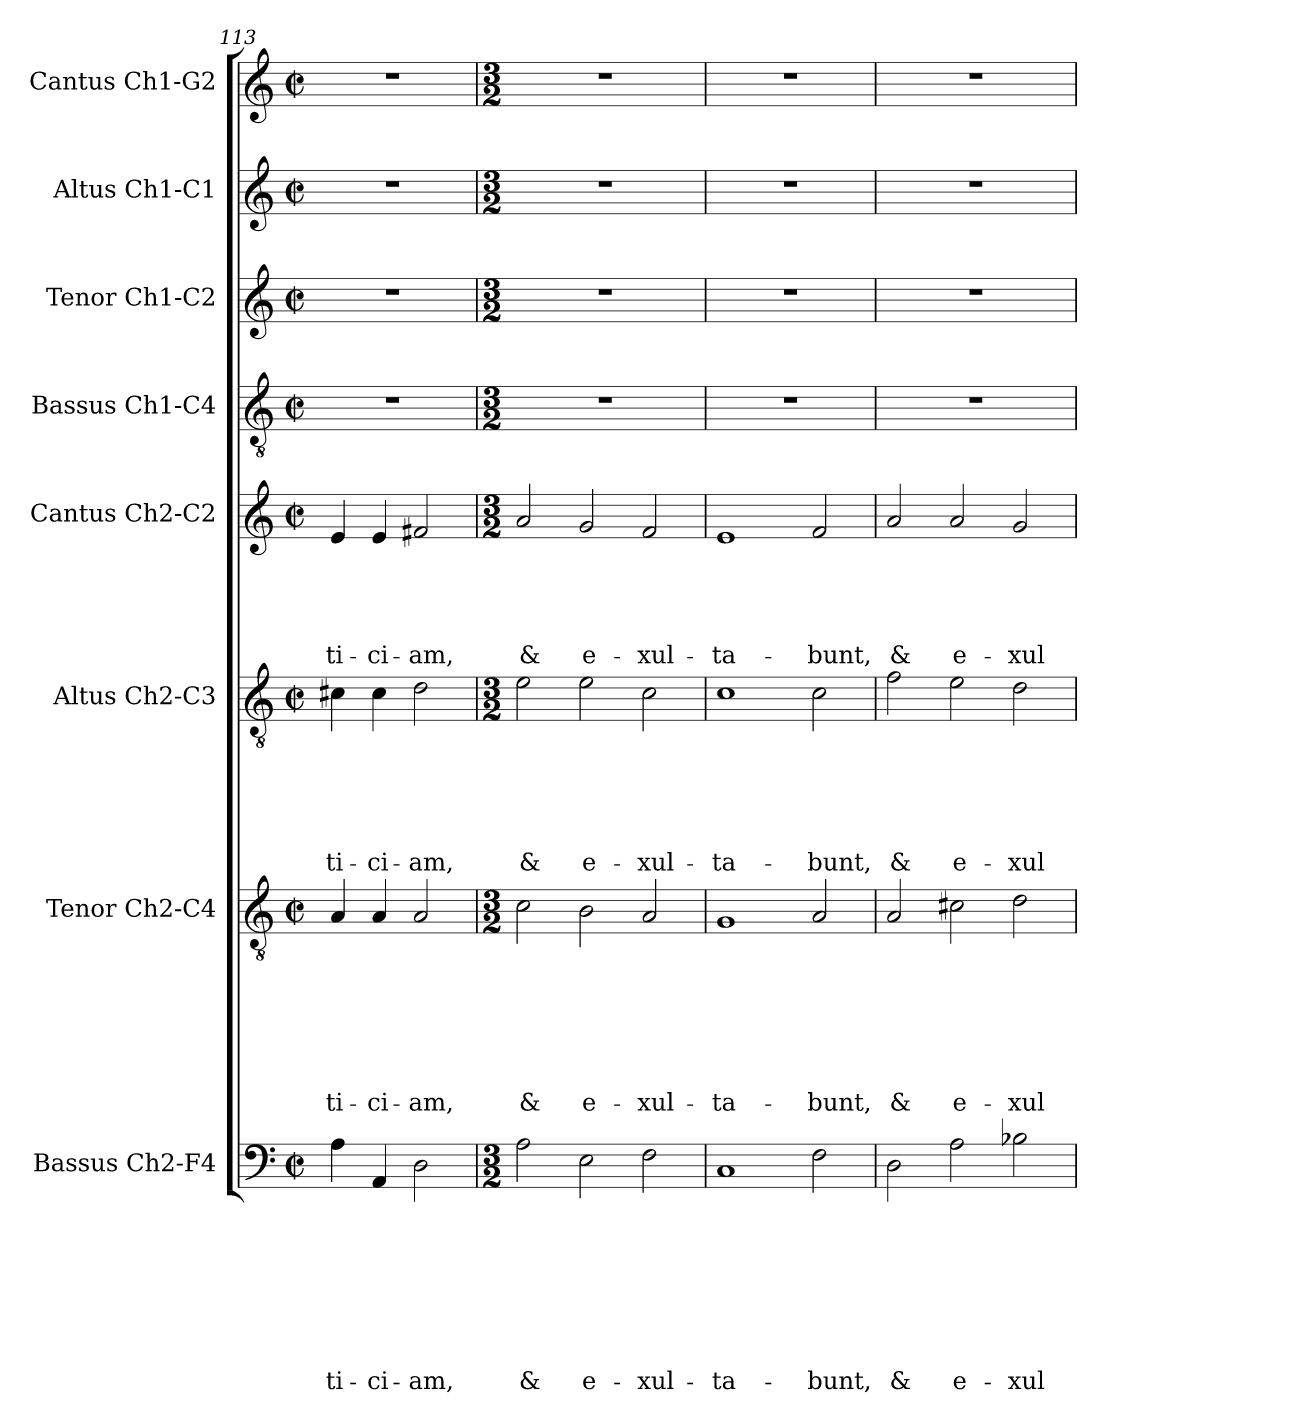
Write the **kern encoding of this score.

**kern	**text	**text	**text	**text	**text	**text	**text	**text	**kern	**text	**text	**text	**text	**text	**text	**text	**kern	**text	**text	**text	**text	**text	**text	**kern	**text	**text	**text	**text	**text	**kern	**kern	**kern	**kern
*part8	*part8	*part8	*part8	*part8	*part8	*part8	*part8	*part8	*part7	*part7	*part7	*part7	*part7	*part7	*part7	*part7	*part6	*part6	*part6	*part6	*part6	*part6	*part6	*part5	*part5	*part5	*part5	*part5	*part5	*part4	*part3	*part2	*part1
*staff8	*staff8	*staff8	*staff8	*staff8	*staff8	*staff8	*staff8	*staff8	*staff7	*staff7	*staff7	*staff7	*staff7	*staff7	*staff7	*staff7	*staff6	*staff6	*staff6	*staff6	*staff6	*staff6	*staff6	*staff5	*staff5	*staff5	*staff5	*staff5	*staff5	*staff4	*staff3	*staff2	*staff1
*I"Bassus Ch2-F4	*	*	*	*	*	*	*	*	*I"Tenor Ch2-C4	*	*	*	*	*	*	*	*I"Altus Ch2-C3	*	*	*	*	*	*	*I"Cantus Ch2-C2	*	*	*	*	*	*I"Bassus Ch1-C4	*I"Tenor Ch1-C2	*I"Altus Ch1-C1	*I"Cantus Ch1-G2
*I'B2	*	*	*	*	*	*	*	*	*I'T2	*	*	*	*	*	*	*	*I'A2	*	*	*	*	*	*	*I'C2	*	*	*	*	*	*I'B	*I'T	*I'A	*I'C
*clefF4	*	*	*	*	*	*	*	*	*clefGv2	*	*	*	*	*	*	*	*clefGv2	*	*	*	*	*	*	*clefG2	*	*	*	*	*	*clefGv2	*clefG2	*clefG2	*clefG2
*k[]	*	*	*	*	*	*	*	*	*k[]	*	*	*	*	*	*	*	*k[]	*	*	*	*	*	*	*k[]	*	*	*	*	*	*k[]	*k[]	*k[]	*k[]
*C:	*	*	*	*	*	*	*	*	*C:	*	*	*	*	*	*	*	*C:	*	*	*	*	*	*	*C:	*	*	*	*	*	*C:	*C:	*C:	*C:
*M2/2	*	*	*	*	*	*	*	*	*M2/2	*	*	*	*	*	*	*	*M2/2	*	*	*	*	*	*	*M2/2	*	*	*	*	*	*M2/2	*M2/2	*M2/2	*M2/2
*met(c|)	*	*	*	*	*	*	*	*	*met(c|)	*	*	*	*	*	*	*	*met(c|)	*	*	*	*	*	*	*met(c|)	*	*	*	*	*	*met(c|)	*met(c|)	*met(c|)	*met(c|)
=113	=113	=113	=113	=113	=113	=113	=113	=113	=113	=113	=113	=113	=113	=113	=113	=113	=113	=113	=113	=113	=113	=113	=113	=113	=113	=113	=113	=113	=113	=113	=113	=113	=113
!	!	!	!	!	!	!	!	!LO:LY:b	!	!	!	!	!	!	!	!LO:LY:b	!	!	!	!	!	!	!LO:LY:b	!	!	!	!	!	!LO:LY:b	!	!	!	!
4A\	.	.	.	.	.	.	.	-ti-	4A/	.	.	.	.	.	.	-ti-	4c#X\	.	.	.	.	.	-ti-	4e/	.	.	.	.	-ti-	1r	1r	1r	1r
!	!	!	!	!	!	!	!	!LO:LY:b	!	!	!	!	!	!	!	!LO:LY:b	!	!	!	!	!	!	!LO:LY:b	!	!	!	!	!	!LO:LY:b	!	!	!	!
4AA/	.	.	.	.	.	.	.	-ci-	4A/	.	.	.	.	.	.	-ci-	4c#\	.	.	.	.	.	-ci-	4e/	.	.	.	.	-ci-	.	.	.	.
!	!	!	!	!	!	!	!	!LO:LY:b	!	!	!	!	!	!	!	!LO:LY:b	!	!	!	!	!	!	!LO:LY:b	!	!	!	!	!	!LO:LY:b	!	!	!	!
2D\	.	.	.	.	.	.	.	-am,	2A/	.	.	.	.	.	.	-am,	2d\	.	.	.	.	.	-am,	2f#X/	.	.	.	.	-am,	.	.	.	.
=114	=114	=114	=114	=114	=114	=114	=114	=114	=114	=114	=114	=114	=114	=114	=114	=114	=114	=114	=114	=114	=114	=114	=114	=114	=114	=114	=114	=114	=114	=114	=114	=114	=114
*M3/2	*	*	*	*	*	*	*	*	*M3/2	*	*	*	*	*	*	*	*M3/2	*	*	*	*	*	*	*M3/2	*	*	*	*	*	*M3/2	*M3/2	*M3/2	*M3/2
!	!	!	!	!	!	!	!	!LO:LY:b	!	!	!	!	!	!	!	!LO:LY:b	!	!	!	!	!	!	!LO:LY:b	!	!	!	!	!	!LO:LY:b	!	!	!	!
2A\	.	.	.	.	.	.	.	&	2c\	.	.	.	.	.	.	&	2e\	.	.	.	.	.	&	2a/	.	.	.	.	&	1.r	1.r	1.r	1.r
!	!	!	!	!	!	!	!	!LO:LY:b	!	!	!	!	!	!	!	!LO:LY:b	!	!	!	!	!	!	!LO:LY:b	!	!	!	!	!	!LO:LY:b	!	!	!	!
2E\	.	.	.	.	.	.	.	e-	2B\	.	.	.	.	.	.	e-	2e\	.	.	.	.	.	e-	2g/	.	.	.	.	e-	.	.	.	.
!	!	!	!	!	!	!	!	!LO:LY:b	!	!	!	!	!	!	!	!LO:LY:b	!	!	!	!	!	!	!LO:LY:b	!	!	!	!	!	!LO:LY:b	!	!	!	!
2F\	.	.	.	.	.	.	.	-xul-	2A/	.	.	.	.	.	.	-xul-	2c\	.	.	.	.	.	-xul-	2f/	.	.	.	.	-xul-	.	.	.	.
!!LO:LB:g=z
=115	=115	=115	=115	=115	=115	=115	=115	=115	=115	=115	=115	=115	=115	=115	=115	=115	=115	=115	=115	=115	=115	=115	=115	=115	=115	=115	=115	=115	=115	=115	=115	=115	=115
!	!	!	!	!	!	!	!	!LO:LY:b	!	!	!	!	!	!	!	!LO:LY:b	!	!	!	!	!	!	!LO:LY:b	!	!	!	!	!	!LO:LY:b	!	!	!	!
1C	.	.	.	.	.	.	.	-ta-	1G	.	.	.	.	.	.	-ta-	1c	.	.	.	.	.	-ta-	1e	.	.	.	.	-ta-	1.r	1.r	1.r	1.r
!	!	!	!	!	!	!	!	!LO:LY:b	!	!	!	!	!	!	!	!LO:LY:b	!	!	!	!	!	!	!LO:LY:b	!	!	!	!	!	!LO:LY:b	!	!	!	!
2F\	.	.	.	.	.	.	.	-bunt,	2A/	.	.	.	.	.	.	-bunt,	2c\	.	.	.	.	.	-bunt,	2f/	.	.	.	.	-bunt,	.	.	.	.
=116	=116	=116	=116	=116	=116	=116	=116	=116	=116	=116	=116	=116	=116	=116	=116	=116	=116	=116	=116	=116	=116	=116	=116	=116	=116	=116	=116	=116	=116	=116	=116	=116	=116
!	!	!	!	!	!	!	!	!LO:LY:b	!	!	!	!	!	!	!	!LO:LY:b	!	!	!	!	!	!	!LO:LY:b	!	!	!	!	!	!LO:LY:b	!	!	!	!
2D\	.	.	.	.	.	.	.	&	2A/	.	.	.	.	.	.	&	2f\	.	.	.	.	.	&	2a/	.	.	.	.	&	1.r	1.r	1.r	1.r
!	!	!	!	!	!	!	!	!LO:LY:b	!	!	!	!	!	!	!	!LO:LY:b	!	!	!	!	!	!	!LO:LY:b	!	!	!	!	!	!LO:LY:b	!	!	!	!
2A\	.	.	.	.	.	.	.	e-	2c#X\	.	.	.	.	.	.	e-	2e\	.	.	.	.	.	e-	2a/	.	.	.	.	e-	.	.	.	.
!	!	!	!	!	!	!	!	!LO:LY:b	!	!	!	!	!	!	!	!LO:LY:b	!	!	!	!	!	!	!LO:LY:b	!	!	!	!	!	!LO:LY:b	!	!	!	!
2B-X\	.	.	.	.	.	.	.	-xul-	2d\	.	.	.	.	.	.	-xul-	2d\	.	.	.	.	.	-xul-	2g/	.	.	.	.	-xul-	.	.	.	.
=	=	=	=	=	=	=	=	=	=	=	=	=	=	=	=	=	=	=	=	=	=	=	=	=	=	=	=	=	=	=	=	=	=
*-	*-	*-	*-	*-	*-	*-	*-	*-	*-	*-	*-	*-	*-	*-	*-	*-	*-	*-	*-	*-	*-	*-	*-	*-	*-	*-	*-	*-	*-	*-	*-	*-	*-
